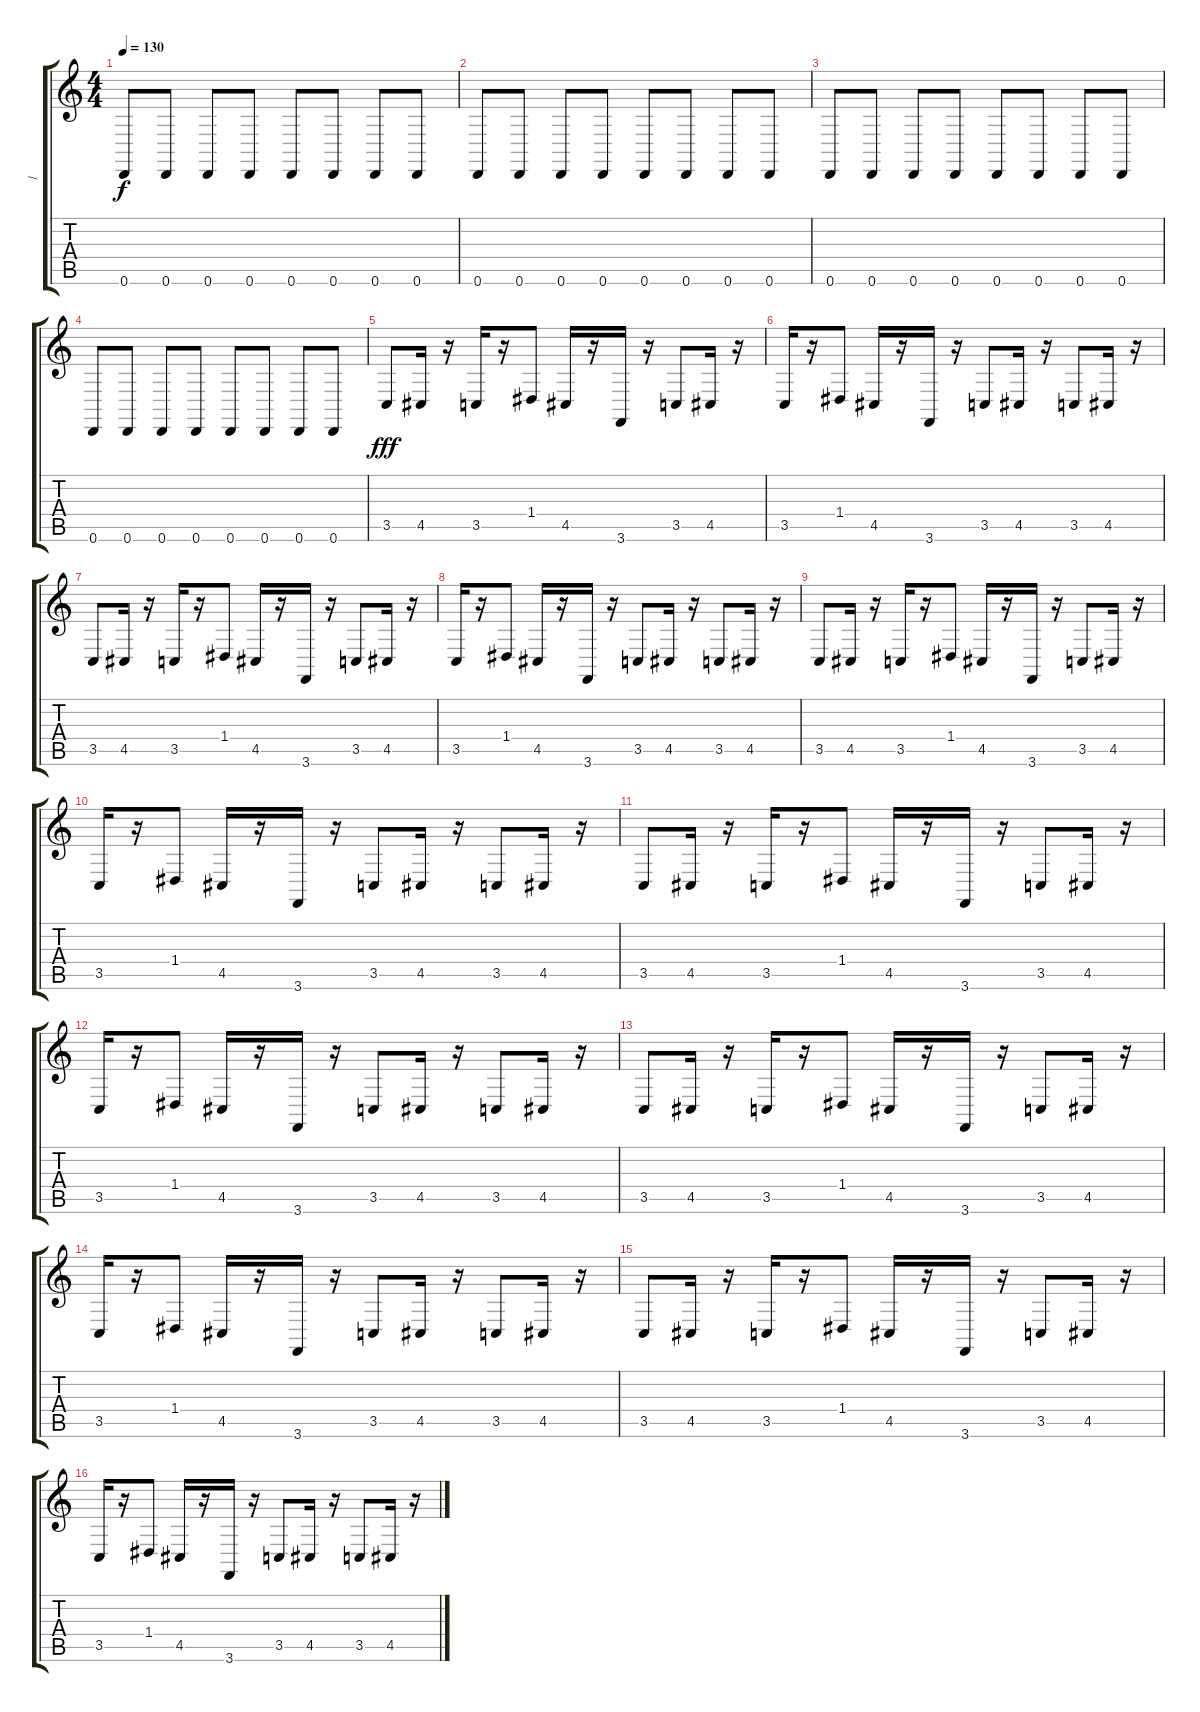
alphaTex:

\track ("1" "1") {instrument acousticgrandpiano}
\staff {score tabs}
\tuning (E4 B3 G3 D3 A2 D2) {hide}
\ts (4 4)
\tempo 130
\clef g2
\ks c
0.6.8{dy f instrument acousticgrandpiano} 0.6.8 0.6.8 0.6.8 0.6.8 0.6.8 0.6.8 0.6.8 |
0.6.8 0.6.8 0.6.8 0.6.8 0.6.8 0.6.8 0.6.8 0.6.8 |
0.6.8 0.6.8 0.6.8 0.6.8 0.6.8 0.6.8 0.6.8 0.6.8 |
0.6.8 0.6.8 0.6.8 0.6.8 0.6.8 0.6.8 0.6.8 0.6.8 |
3.5.8{dy fff} 4.5.16 r.16 3.5.16 r.16 1.4.8 4.5.16 r.16 3.6.16 r.16 3.5.8 4.5.16 r.16 |
3.5.16 r.16 1.4.8 4.5.16 r.16 3.6.16 r.16 3.5.8 4.5.16 r.16 3.5.8 4.5.16 r.16 |
3.5.8 4.5.16 r.16 3.5.16 r.16 1.4.8 4.5.16 r.16 3.6.16 r.16 3.5.8 4.5.16 r.16 |
3.5.16 r.16 1.4.8 4.5.16 r.16 3.6.16 r.16 3.5.8 4.5.16 r.16 3.5.8 4.5.16 r.16 |
3.5.8 4.5.16 r.16 3.5.16 r.16 1.4.8 4.5.16 r.16 3.6.16 r.16 3.5.8 4.5.16 r.16 |
3.5.16 r.16 1.4.8 4.5.16 r.16 3.6.16 r.16 3.5.8 4.5.16 r.16 3.5.8 4.5.16 r.16 |
3.5.8 4.5.16 r.16 3.5.16 r.16 1.4.8 4.5.16 r.16 3.6.16 r.16 3.5.8 4.5.16 r.16 |
3.5.16 r.16 1.4.8 4.5.16 r.16 3.6.16 r.16 3.5.8 4.5.16 r.16 3.5.8 4.5.16 r.16 |
3.5.8 4.5.16 r.16 3.5.16 r.16 1.4.8 4.5.16 r.16 3.6.16 r.16 3.5.8 4.5.16 r.16 |
3.5.16 r.16 1.4.8 4.5.16 r.16 3.6.16 r.16 3.5.8 4.5.16 r.16 3.5.8 4.5.16 r.16 |
3.5.8 4.5.16 r.16 3.5.16 r.16 1.4.8 4.5.16 r.16 3.6.16 r.16 3.5.8 4.5.16 r.16 |
3.5.16 r.16 1.4.8 4.5.16 r.16 3.6.16 r.16 3.5.8 4.5.16 r.16 3.5.8 4.5.16 r.16
